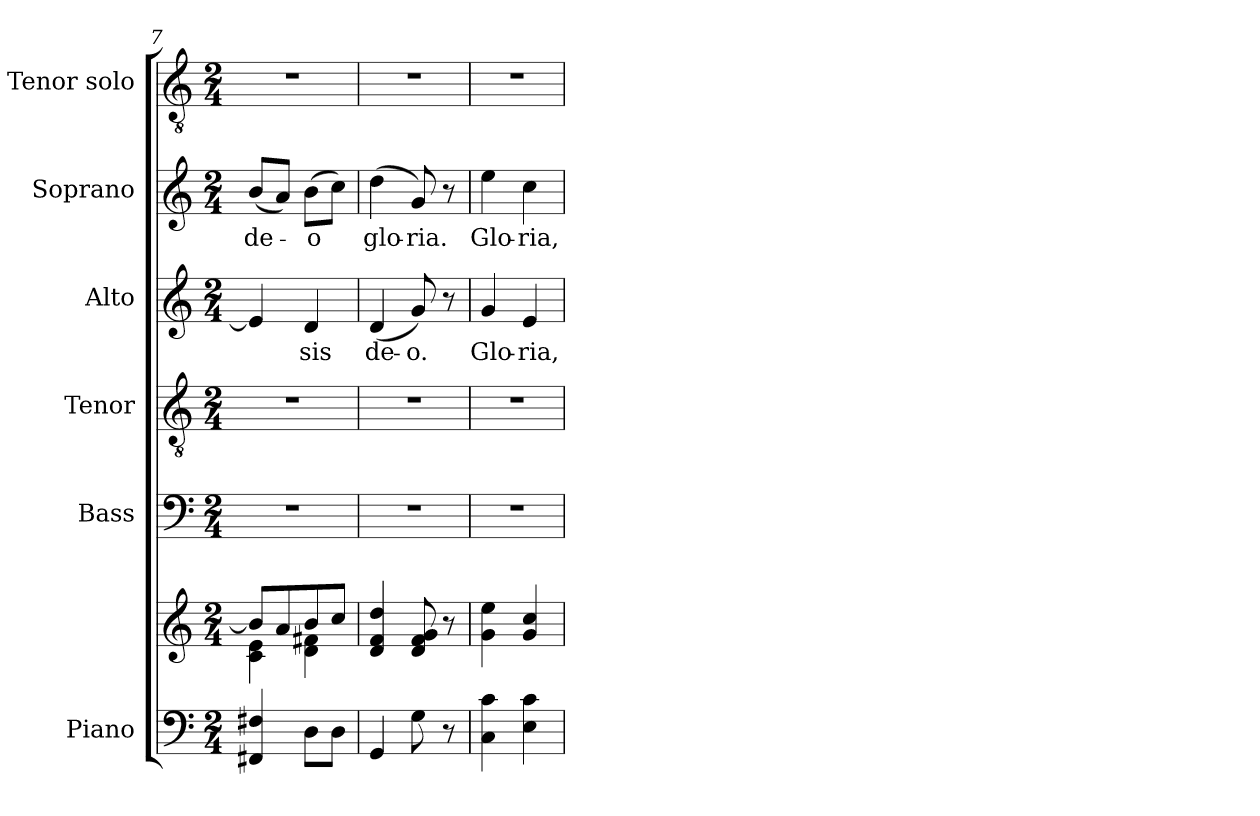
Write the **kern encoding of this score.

**kern	**kern	**kern	**kern	**kern	**text	**kern	**text	**kern
*part6	*part6	*part5	*part4	*part3	*part3	*part2	*part2	*part1
*staff7	*staff6	*staff5	*staff4	*staff3	*staff3	*staff2	*staff2	*staff1
*I"Piano	*	*I"Bass	*I"Tenor	*I"Alto	*	*I"Soprano	*	*I"Tenor solo
*I'Pno.	*	*I'B.	*I'T.	*I'A.	*	*I'S.	*	*I'T.s
*clefF4	*clefG2	*clefF4	*clefGv2	*clefG2	*	*clefG2	*	*clefGv2
*k[]	*k[]	*k[]	*k[]	*k[]	*	*k[]	*	*k[]
*M2/4	*M2/4	*M2/4	*M2/4	*M2/4	*	*M2/4	*	*M2/4
=7	=7	=7	=7	=7	=7	=7	=7	=7
*	*^	*	*	*	*	*	*	*
!	!	!	!	!	!	!	!	!LO:LY:b	!
4FF#X/ 4F#X/	8b/L]	4c\ 4e\	2r	2r	4e/]	.	(<8b/L	de-	2r
.	8a/	.	.	.	.	.	8a/J)	.	.
!	!	!	!	!	!	!LO:LY:b	!	!LO:LY:b	!
8D\L	8b/	4d\ 4f#X\	.	.	4d/	-sis	(>8b\L	-o	.
8D\J	8cc/J	.	.	.	.	.	8cc\J)	.	.
*	*v	*v	*	*	*	*	*	*	*
=8	=8	=8	=8	=8	=8	=8	=8	=8
!	!	!	!	!	!LO:LY:b	!	!LO:LY:b	!
4GG/	4d/ 4f/ 4dd/	2r	2r	(<4d/	de-	(>4dd\	glo-	2r
!	!	!	!	!	!LO:LY:b	!	!LO:LY:b	!
8G\	8d/ 8f/ 8g/	.	.	8g/)	-o.	8g/)	-ria.	.
8r	8r	.	.	8r	.	8r	.	.
!!LO:LB:g=z
=9	=9	=9	=9	=9	=9	=9	=9	=9
!	!	!	!	!	!LO:LY:b	!	!LO:LY:b	!
4C\ 4c\	4g\ 4ee\	2r	2r	4g/	Glo-	4ee\	Glo-	2r
!	!	!	!	!	!LO:LY:b	!	!LO:LY:b	!
4E\ 4c\	4g/ 4cc/	.	.	4e/	-ria,	4cc\	-ria,	.
=	=	=	=	=	=	=	=	=
*-	*-	*-	*-	*-	*-	*-	*-	*-
